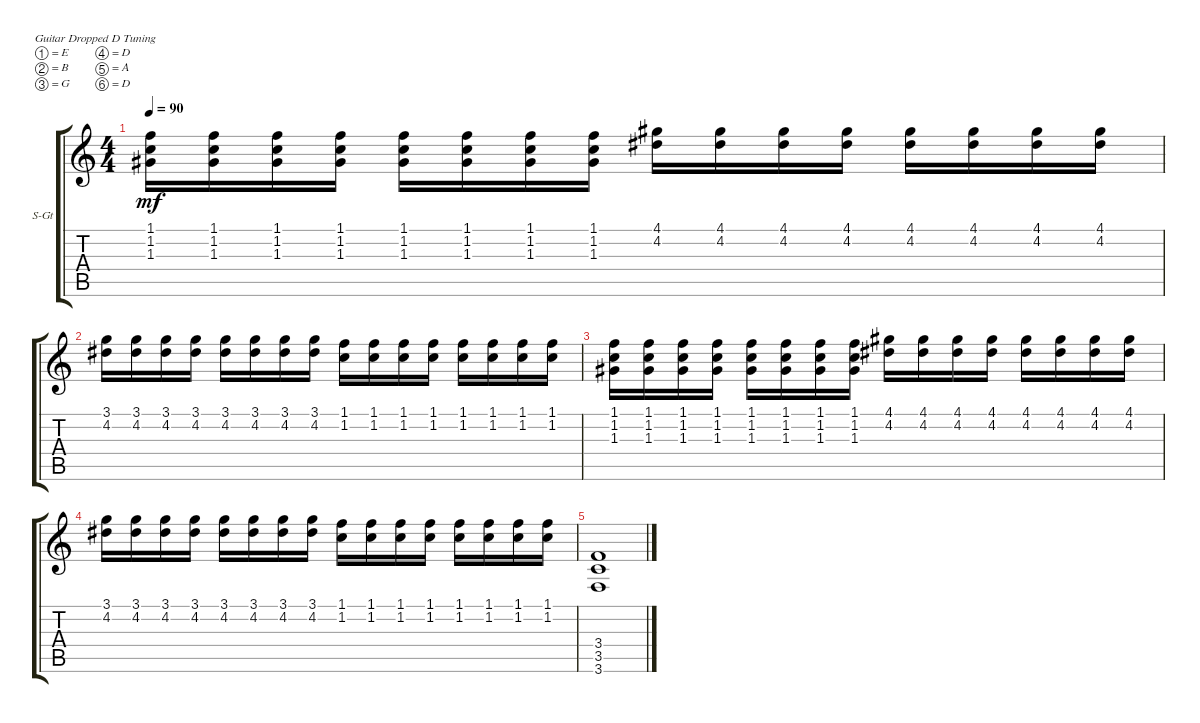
\defaultSystemsLayout 4
\bracketExtendMode groupsimilarinstruments
\firstSystemTrackNameOrientation horizontal
\otherSystemsTrackNameOrientation horizontal
\track ("Steel Guitar" "S-Gt") {instrument acousticguitarsteel}
\staff {score tabs}
\tuning (E4 B3 G3 D3 A2 D2)
\ts (4 4)
\tempo 90
\clef g2
\ks c
(1.1 1.2 1.3).16{dy mf} (1.1 1.2 1.3).16 (1.1 1.2 1.3).16 (1.1 1.2 1.3).16 (1.1 1.2 1.3).16 (1.1 1.2 1.3).16 (1.1 1.2 1.3).16 (1.1 1.2 1.3).16 (4.1 4.2).16 (4.1 4.2).16 (4.1 4.2).16 (4.1 4.2).16 (4.1 4.2).16 (4.1 4.2).16 (4.1 4.2).16 (4.1 4.2).16 |
(3.1 4.2).16 (3.1 4.2).16 (3.1 4.2).16 (3.1 4.2).16 (3.1 4.2).16 (3.1 4.2).16 (3.1 4.2).16 (3.1 4.2).16 (1.2 1.1).16 (1.2 1.1).16 (1.2 1.1).16 (1.2 1.1).16 (1.2 1.1).16 (1.2 1.1).16 (1.2 1.1).16 (1.2 1.1).16 |
(1.1 1.2 1.3).16 (1.1 1.2 1.3).16 (1.1 1.2 1.3).16 (1.1 1.2 1.3).16 (1.1 1.2 1.3).16 (1.1 1.2 1.3).16 (1.1 1.2 1.3).16 (1.1 1.2 1.3).16 (4.1 4.2).16 (4.1 4.2).16 (4.1 4.2).16 (4.1 4.2).16 (4.1 4.2).16 (4.1 4.2).16 (4.1 4.2).16 (4.1 4.2).16 |
(3.1 4.2).16 (3.1 4.2).16 (3.1 4.2).16 (3.1 4.2).16 (3.1 4.2).16 (3.1 4.2).16 (3.1 4.2).16 (3.1 4.2).16 (1.2 1.1).16 (1.2 1.1).16 (1.2 1.1).16 (1.2 1.1).16 (1.2 1.1).16 (1.2 1.1).16 (1.2 1.1).16 (1.2 1.1).16 |
(3.6 3.5 3.4).1
